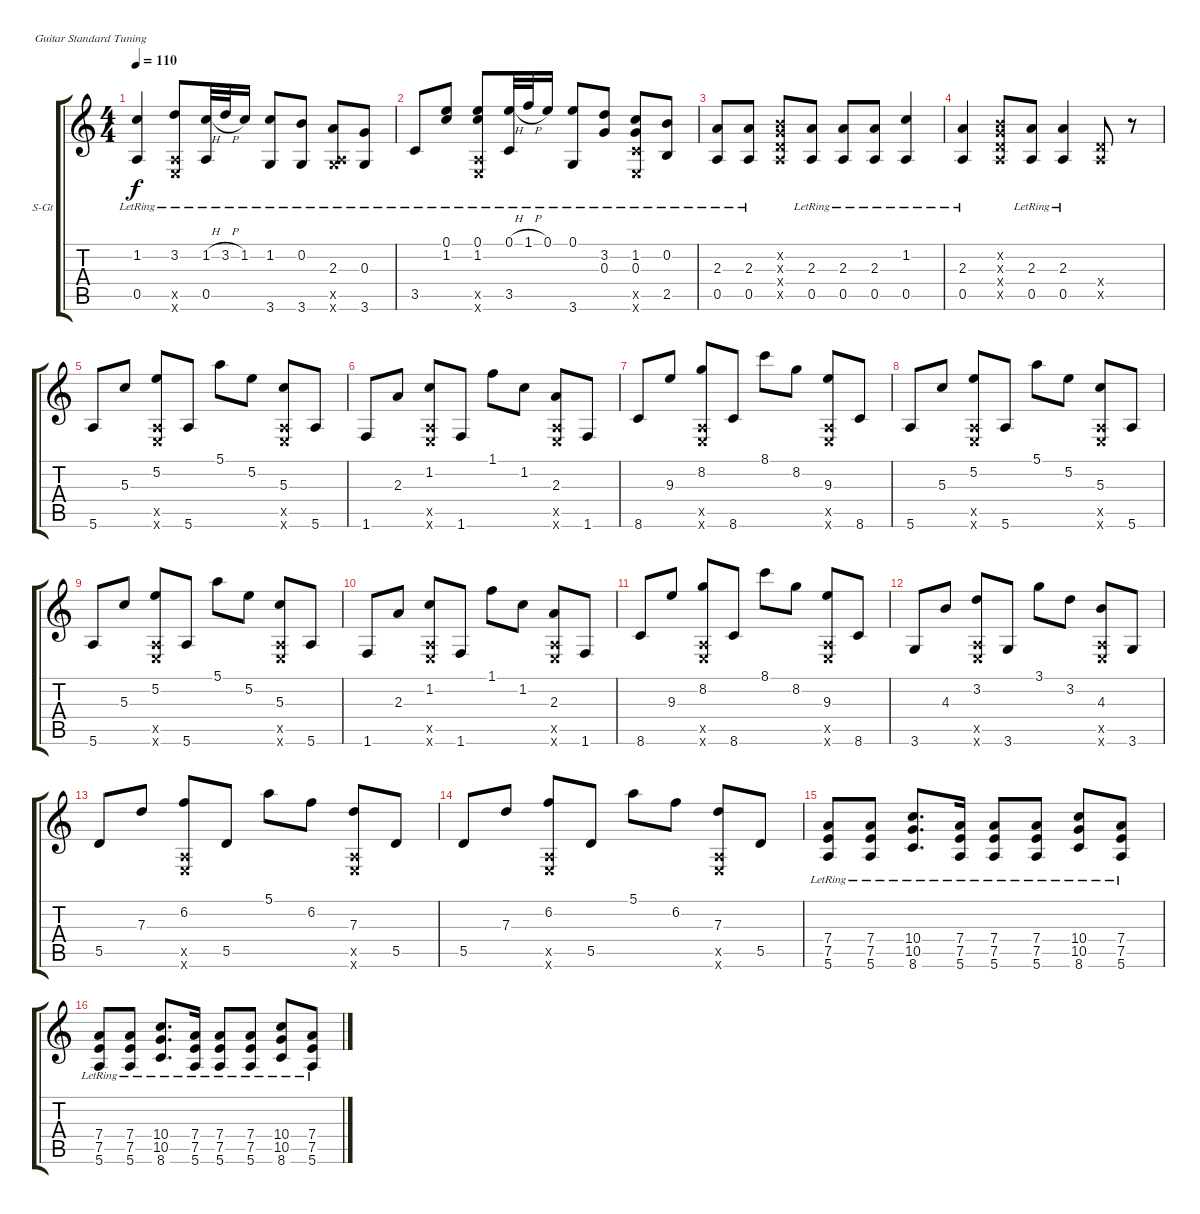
\defaultSystemsLayout 4
\bracketExtendMode groupsimilarinstruments
\firstSystemTrackNameOrientation horizontal
\otherSystemsTrackNameOrientation horizontal
\track ("Steel Guitar" "S-Gt") {instrument acousticguitarsteel}
\staff {score tabs}
\tuning (E4 B3 G3 D3 A2 E2)
\ts (4 4)
\tempo 110
\clef g2
\scale
0.48445
\ks c
(1.2{lr} 0.5{lr}).4{dy f} (3.2{lr} 0.5{x} 0.6{x}).8 (1.2{h lr} 0.5{lr}).32 3.2{h lr}.32 1.2{lr}.16 (1.2{lr} 3.6{lr}).8 (0.2{lr} 3.6{lr}).8 (2.3{lr} 3.6{x} 0.5{x}).8 (0.3{lr} 3.6{lr}).8 |
\scale
0.51555 3.5{lr}.8 (0.1{lr} 1.2{lr}).8 (0.1{lr} 1.2{lr} 0.5{x} 0.6{x}).8 (0.1{h lr} 3.5{lr}).32 1.1{h lr}.32 0.1{lr}.16 (0.1{lr} 3.6{lr}).8 (3.2{lr} 0.3{lr}).8 (1.2{lr} 0.3{lr} 3.5{x} 0.6{x}).8 (0.2{lr} 2.5{lr}).8 |
\scale
0.516295 (2.3{lr} 0.5{lr}).8 (2.3{lr} 0.5{lr}).8 (0.2{x} 0.3{x} 0.4{x} 0.5{x}).8 (2.3{lr} 0.5{lr}).8 (2.3{lr} 0.5{lr}).8 (2.3{lr} 0.5{lr}).8 (1.2{lr} 0.5{lr}).4 |
\scale
0.483705 (2.3{lr} 0.5{lr}).4 (0.2{x} 0.3{x} 0.4{x} 0.5{x}).8 (2.3{lr} 0.5{lr}).8 (2.3{lr} 0.5{lr}).4 (0.5{x} 0.4{x}).8 r.8 |
\scale
0.5 5.6.8 5.3.8 (0.6{x} 0.5{x} 5.2).8 5.6.8 5.1.8 5.2.8 (0.6{x} 0.5{x} 5.3).8 5.6.8 |
\scale
0.5 1.6.8 2.3.8 (0.6{x} 0.5{x} 1.2).8 1.6.8 1.1.8 1.2.8 (0.6{x} 0.5{x} 2.3).8 1.6.8 |
\scale
0.5 8.6.8 9.3.8 (0.6{x} 0.5{x} 8.2).8 8.6.8 8.1.8 8.2.8 (0.6{x} 0.5{x} 9.3).8 8.6.8 |
\scale
0.5 5.6.8 5.3.8 (0.6{x} 0.5{x} 5.2).8 5.6.8 5.1.8 5.2.8 (0.6{x} 0.5{x} 5.3).8 5.6.8 |
\scale
0.5 5.6.8 5.3.8 (0.6{x} 0.5{x} 5.2).8 5.6.8 5.1.8 5.2.8 (0.6{x} 0.5{x} 5.3).8 5.6.8 |
\scale
0.5 1.6.8 2.3.8 (0.6{x} 0.5{x} 1.2).8 1.6.8 1.1.8 1.2.8 (0.6{x} 0.5{x} 2.3).8 1.6.8 |
\scale
0.5 8.6.8 9.3.8 (0.6{x} 0.5{x} 8.2).8 8.6.8 8.1.8 8.2.8 (0.6{x} 0.5{x} 9.3).8 8.6.8 |
\scale
0.5 3.6.8 4.3.8 (0.6{x} 0.5{x} 3.2).8 3.6.8 3.1.8 3.2.8 (0.6{x} 0.5{x} 4.3).8 3.6.8 |
\scale
0.5 5.5.8 7.3.8 (0.6{x} 0.5{x} 6.2).8 5.5.8 5.1.8 6.2.8 (0.6{x} 0.5{x} 7.3).8 5.5.8 |
\scale
0.5 5.5.8 7.3.8 (0.6{x} 0.5{x} 6.2).8 5.5.8 5.1.8 6.2.8 (0.6{x} 0.5{x} 7.3).8 5.5.8 |
\scale
0.5 (7.4{lr} 7.5{lr} 5.6).8 (7.4{lr} 7.5{lr} 5.6).8 (10.4{lr} 10.5{lr} 8.6).8{d} (7.4{lr} 7.5{lr} 5.6).16 (7.4{lr} 7.5{lr} 5.6).8 (7.4{lr} 7.5{lr} 5.6).8 (10.4{lr} 10.5{lr} 8.6).8 (7.4{lr} 7.5{lr} 5.6).8 |
\scale
0.5 (7.4{lr} 7.5{lr} 5.6).8 (7.4{lr} 7.5{lr} 5.6).8 (10.4{lr} 10.5{lr} 8.6).8{d} (7.4{lr} 7.5{lr} 5.6).16 (7.4{lr} 7.5{lr} 5.6).8 (7.4{lr} 7.5{lr} 5.6).8 (10.4{lr} 10.5{lr} 8.6).8 (7.4{lr} 7.5{lr} 5.6).8
